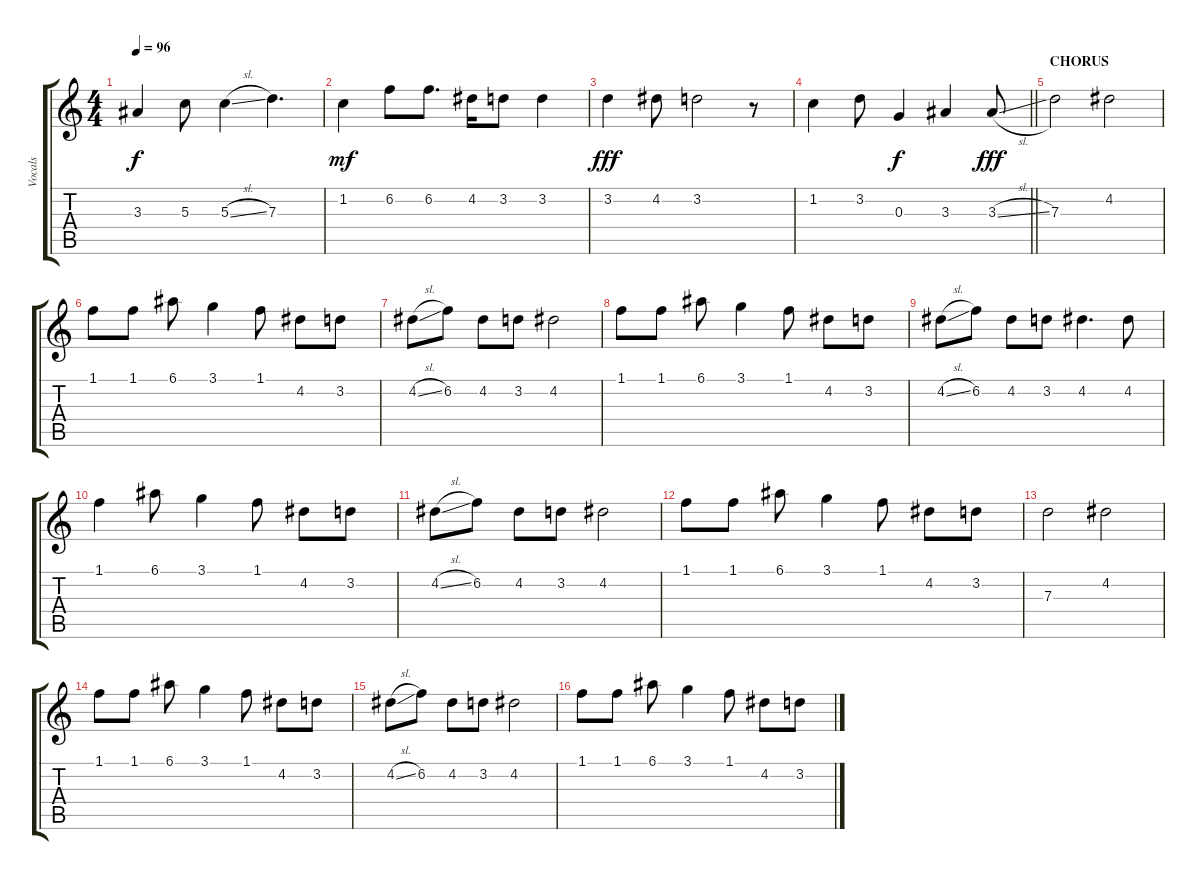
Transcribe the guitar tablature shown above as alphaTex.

\track ("Vocals" "Vocals") {instrument electricguitarjazz}
\staff {score tabs}
\tuning (E4 B3 G3 D3 A2 E2) {hide}
\ts (4 4)
\tempo 96
\clef g2
\ks c
3.3.4{dy f} 5.3.8 5.3{sl}.4 7.3.4{d} |
1.2.4{dy mf} 6.2.8 6.2.8{d} 4.2.16 3.2.8 3.2.4 |
3.2.4{dy fff} 4.2.8 3.2.2 r.8 |
\barLineRight lightlight
1.2.4 3.2.8 0.3.4{dy f} 3.3.4 3.3{sl}.8{dy fff} |
\section ("" "CHORUS")
7.3.2 4.2.2 |
1.1.8 1.1.8 6.1.8 3.1.4 1.1.8 4.2.8 3.2.8 |
4.2{sl}.8 6.2.8 4.2.8 3.2.8 4.2.2 |
1.1.8 1.1.8 6.1.8 3.1.4 1.1.8 4.2.8 3.2.8 |
4.2{sl}.8 6.2.8 4.2.8 3.2.8 4.2.4{d} 4.2.8 |
1.1.4 6.1.8 3.1.4 1.1.8 4.2.8 3.2.8 |
4.2{sl}.8 6.2.8 4.2.8 3.2.8 4.2.2 |
1.1.8 1.1.8 6.1.8 3.1.4 1.1.8 4.2.8 3.2.8 |
7.3.2 4.2.2 |
1.1.8 1.1.8 6.1.8 3.1.4 1.1.8 4.2.8 3.2.8 |
4.2{sl}.8 6.2.8 4.2.8 3.2.8 4.2.2 |
1.1.8 1.1.8 6.1.8 3.1.4 1.1.8 4.2.8 3.2.8
